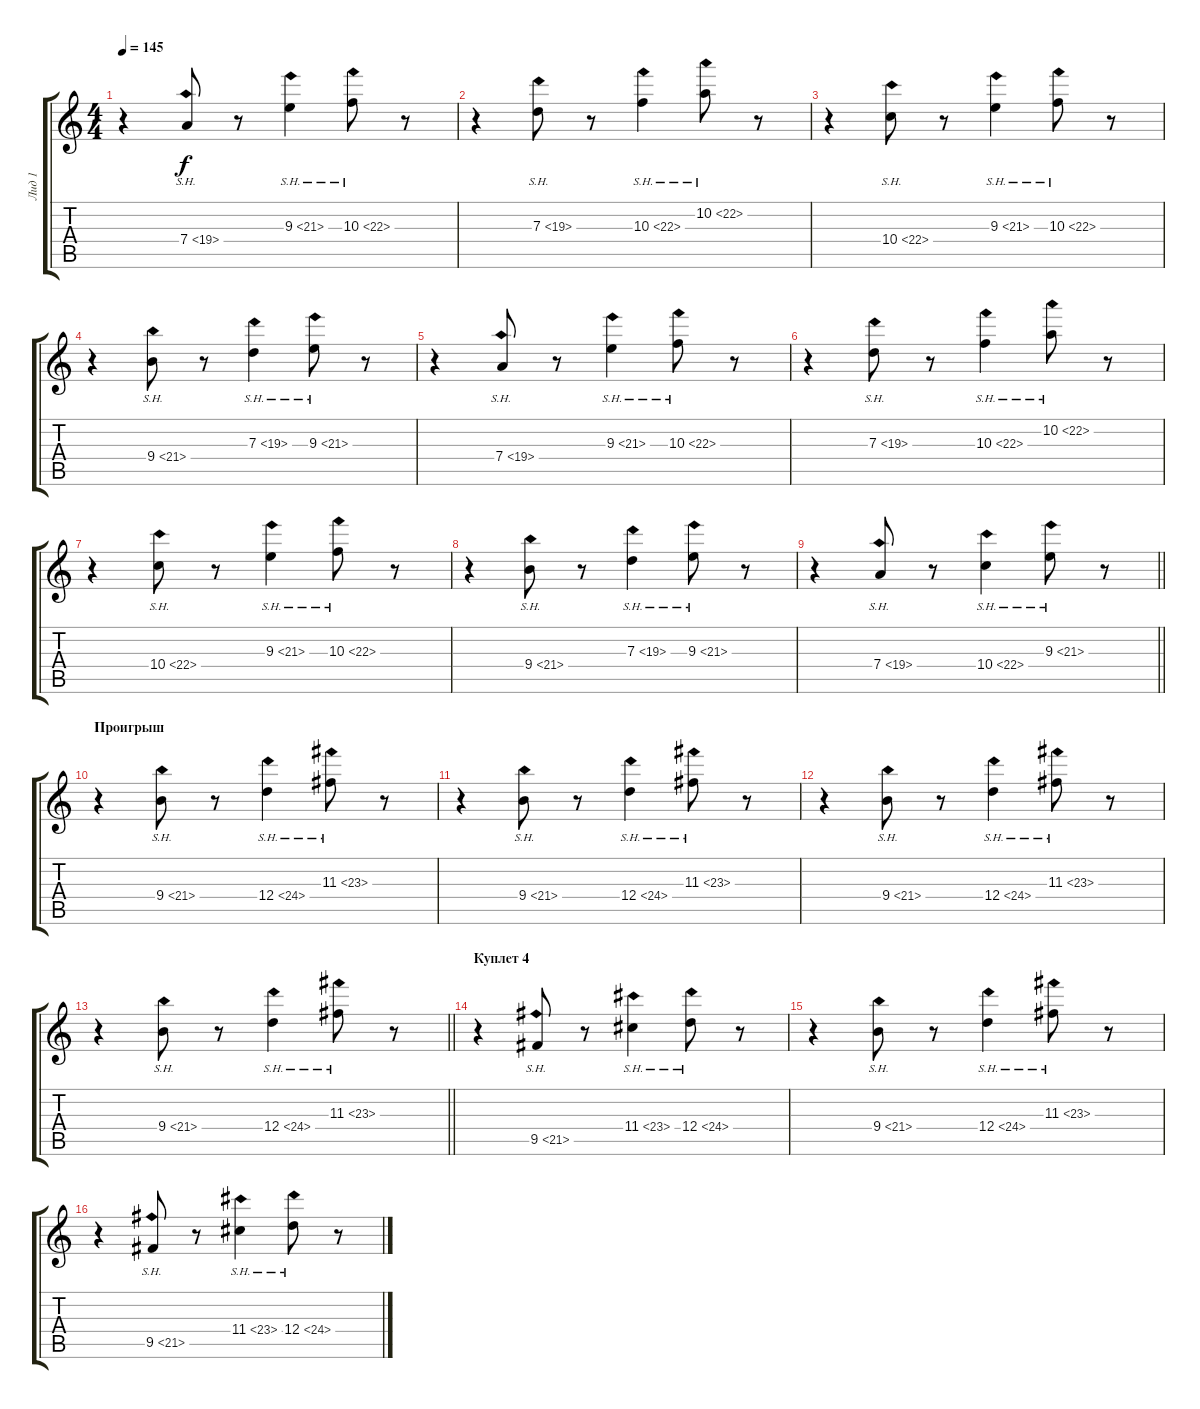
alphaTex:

\track ("Лид 1" "Лид 1") {instrument distortionguitar}
\staff {score tabs}
\tuning (E4 B3 G3 D3 A2 E2) {hide}
\ts (4 4)
\tempo 145
\clef g2
\ks c
r.4{dy f} 7.4{sh 12}.8 r.8 9.3{sh 12}.4 10.3{sh 12}.8 r.8 |
r.4 7.3{sh 12}.8 r.8 10.3{sh 12}.4 10.2{sh 12}.8 r.8 |
r.4 10.4{sh 12}.8 r.8 9.3{sh 12}.4 10.3{sh 12}.8 r.8 |
r.4 9.4{sh 12}.8 r.8 7.3{sh 12}.4 9.3{sh 12}.8 r.8 |
r.4 7.4{sh 12}.8 r.8 9.3{sh 12}.4 10.3{sh 12}.8 r.8 |
r.4 7.3{sh 12}.8 r.8 10.3{sh 12}.4 10.2{sh 12}.8 r.8 |
r.4 10.4{sh 12}.8 r.8 9.3{sh 12}.4 10.3{sh 12}.8 r.8 |
r.4 9.4{sh 12}.8 r.8 7.3{sh 12}.4 9.3{sh 12}.8 r.8 |
\barLineRight lightlight
r.4 7.4{sh 12}.8 r.8 10.4{sh 12}.4 9.3{sh 12}.8 r.8 |
\section ("" "Проигрыш")
r.4 9.4{sh 12}.8 r.8 12.4{sh 12}.4 11.3{sh 12}.8 r.8 |
r.4 9.4{sh 12}.8 r.8 12.4{sh 12}.4 11.3{sh 12}.8 r.8 |
r.4 9.4{sh 12}.8 r.8 12.4{sh 12}.4 11.3{sh 12}.8 r.8 |
\barLineRight lightlight
r.4 9.4{sh 12}.8 r.8 12.4{sh 12}.4 11.3{sh 12}.8 r.8 |
\section ("" "Куплет 4")
r.4 9.5{sh 12}.8 r.8 11.4{sh 12}.4 12.4{sh 12}.8 r.8 |
r.4 9.4{sh 12}.8 r.8 12.4{sh 12}.4 11.3{sh 12}.8 r.8 |
r.4 9.5{sh 12}.8 r.8 11.4{sh 12}.4 12.4{sh 12}.8 r.8
